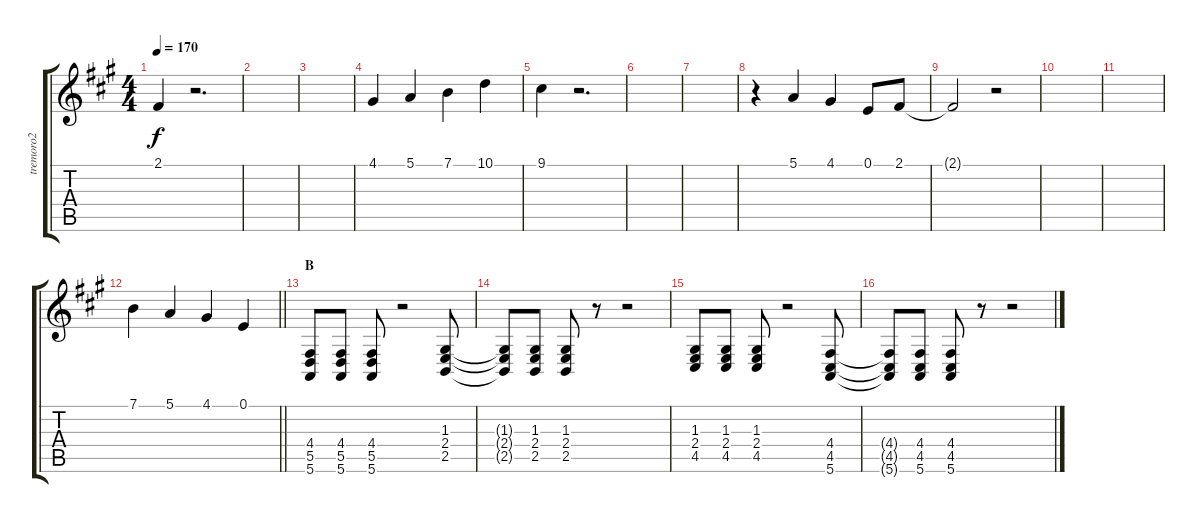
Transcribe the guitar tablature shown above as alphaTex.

\track ("tremoro2" "tremoro2") {instrument tremolostrings}
\staff {score tabs}
\tuning (E4 B3 G3 D3 A2 E2) {hide}
\ts (4 4)
\tempo 170
\clef g2
\ks a
2.1{t}.4{dy f} r.2{d} |
|
|
4.1.4 5.1.4 7.1.4 10.1.4 |
9.1.4 r.2{d} |
|
|
r.4 5.1.4 4.1.4 0.1.8 2.1.8 |
2.1{t}.2 r.2 |
|
|
\barLineRight lightlight
7.1.4 5.1.4 4.1.4 0.1.4 |
\section ("" "B")
(4.4 5.5 5.6).8 (4.4 5.5 5.6).8 (4.4 5.5 5.6).8 r.2 (1.3 2.4 2.5).8 |
(1.3{t} 2.4{t} 2.5{t}).8 (1.3 2.4 2.5).8 (1.3 2.4 2.5).8 r.8 r.2 |
(1.3 2.4 4.5).8 (1.3 2.4 4.5).8 (1.3 2.4 4.5).8 r.2 (4.4 4.5 5.6).8 |
(4.4{t} 4.5{t} 5.6{t}).8 (4.4 4.5 5.6).8 (4.4 4.5 5.6).8 r.8 r.2
